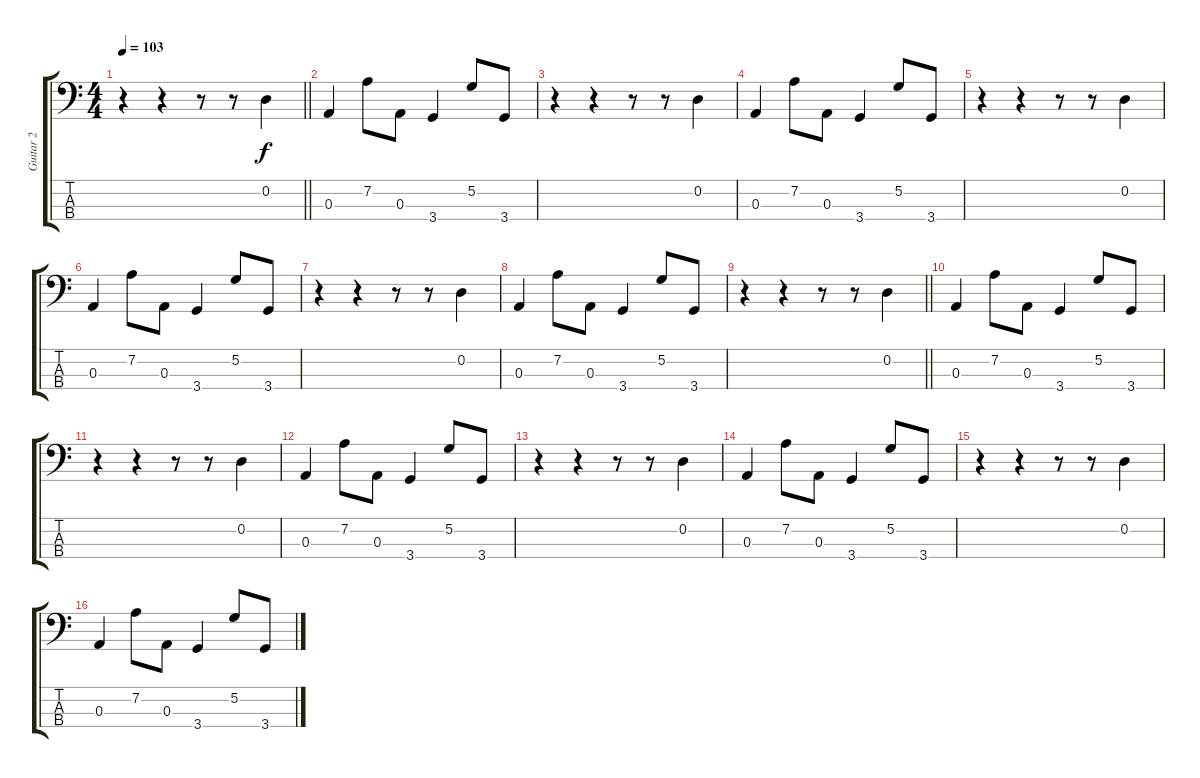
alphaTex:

\track ("Guitar 2" "Guitar 2") {instrument acousticguitarsteel}
\staff {score tabs}
\tuning (G2 D2 A1 E1) {hide}
\ts (4 4)
\tempo 103
\clef f4
\barLineRight lightlight
\ks c
r.4{dy f} r.4 r.8 r.8 0.2.4 |
0.3.4 7.2.8 0.3.8 3.4.4 5.2.8 3.4.8 |
r.4 r.4 r.8 r.8 0.2.4 |
0.3.4 7.2.8 0.3.8 3.4.4 5.2.8 3.4.8 |
r.4 r.4 r.8 r.8 0.2.4 |
0.3.4 7.2.8 0.3.8 3.4.4 5.2.8 3.4.8 |
r.4 r.4 r.8 r.8 0.2.4 |
0.3.4 7.2.8 0.3.8 3.4.4 5.2.8 3.4.8 |
\barLineRight lightlight
r.4 r.4 r.8 r.8 0.2.4 |
0.3.4 7.2.8 0.3.8 3.4.4 5.2.8 3.4.8 |
r.4 r.4 r.8 r.8 0.2.4 |
0.3.4 7.2.8 0.3.8 3.4.4 5.2.8 3.4.8 |
r.4 r.4 r.8 r.8 0.2.4 |
0.3.4 7.2.8 0.3.8 3.4.4 5.2.8 3.4.8 |
r.4 r.4 r.8 r.8 0.2.4 |
0.3.4 7.2.8 0.3.8 3.4.4 5.2.8 3.4.8
